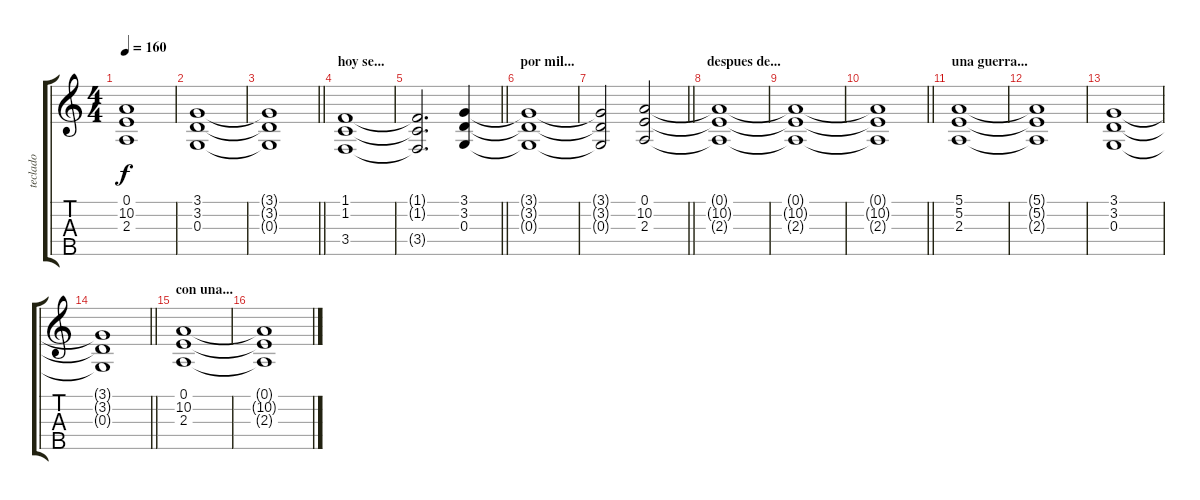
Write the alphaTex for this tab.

\track ("teclado" "teclado") {instrument stringensemble1}
\staff {score tabs}
\tuning (E4 B3 G3 D3 A2) {hide}
\ts (4 4)
\tempo 160
\clef g2
\ks c
(0.1{t} 10.2{t} 2.3{t}).1{dy f} |
(3.1 3.2 0.3).1 |
\barLineRight lightlight
(3.1{t} 3.2{t} 0.3{t}).1 |
\section ("" "hoy se...")
(1.1 1.2 3.4).1 |
\barLineRight lightlight
(1.1{t} 1.2{t} 3.4{t}).2{d} (3.1 3.2 0.3).4 |
\section ("" "por mil...")
(3.1{t} 3.2{t} 0.3{t}).1 |
\barLineRight lightlight
(3.1{t} 3.2{t} 0.3{t}).2 (0.1 10.2 2.3).2 |
\section ("" "despues de...")
(0.1{t} 10.2{t} 2.3{t}).1 |
(0.1{t} 10.2{t} 2.3{t}).1 |
\barLineRight lightlight
(0.1{t} 10.2{t} 2.3{t}).1 |
\section ("" "una guerra...")
(5.1 5.2 2.3).1 |
(5.1{t} 5.2{t} 2.3{t}).1 |
(3.1 3.2 0.3).1 |
\barLineRight lightlight
(3.1{t} 3.2{t} 0.3{t}).1 |
\section ("" "con una...")
(0.1 10.2 2.3).1 |
(0.1{t} 10.2{t} 2.3{t}).1
